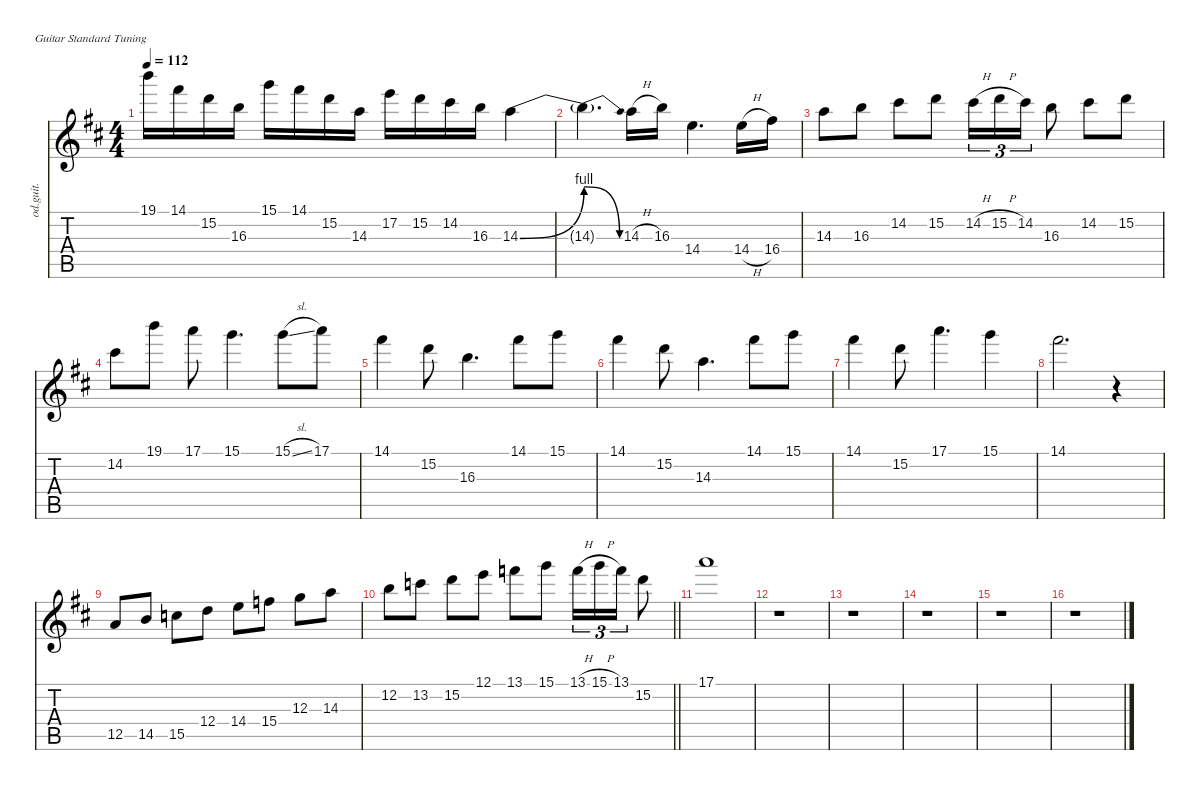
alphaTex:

\defaultSystemsLayout 4
\hideDynamics
\bracketExtendMode nobrackets
\otherSystemsTrackNameOrientation horizontal
\track ("Kirk - Lead Distortion" "od.guit.") {instrument distortionguitar}
\staff {score tabs}
\tuning (E4 B3 G3 D3 A2 E2)
\ts (4 4)
\tempo 112
\clef g2
\ks bminor
19.1{acc forcenatural}.16{dy f beam Down} 14.1{acc #}.16{beam Down} 15.2{acc forcenatural}.16{beam Down} 16.3{acc forcenatural}.16{beam Down} 15.1{acc forcenatural}.16{beam Down} 14.1{acc #}.16{beam Down} 15.2{acc forcenatural}.16{beam Down} 14.3{acc forcenatural}.16{beam Down} 17.2{acc forcenatural}.16{beam Down} 15.2{acc forcenatural}.16{beam Down} 14.2{acc #}.16{beam Down} 16.3{acc forcenatural}.16{beam Down} 14.3{be (bend 6 0 30 4) acc forcenatural}.4{beam Down} |
14.3{be (release 1.2 4 16.2 0) t}.4{d beam Down} 14.3{h acc forcenatural}.16{beam Down} 16.3{acc forcenatural}.16{beam Down} 14.4{acc forcenatural}.4{d beam Down} 14.4{h acc forcenatural}.16{beam Down} 16.4{acc #}.16{beam Down} |
14.3{acc forcenatural}.8{beam Down} 16.3{acc forcenatural}.8{beam Down} 14.2{acc #}.8{beam Down} 15.2{acc forcenatural}.8{beam Down} 14.2{h acc #}.16{tu (3 2) beam Down} 15.2{h acc forcenatural}.16{tu (3 2) beam Down} 14.2{acc #}.16{tu (3 2) beam Down} 16.3{acc forcenatural}.8{beam Down} 14.2{acc #}.8{beam Down} 15.2{acc forcenatural}.8{beam Down} |
14.2{acc #}.8{beam Down} 19.1{acc forcenatural}.8{beam Down} 17.1{acc forcenatural}.8{beam Down} 15.1{acc forcenatural}.4{d beam Down} 15.1{sl acc forcenatural}.8{beam Down} 17.1{acc forcenatural}.8{beam Down} |
14.1{acc #}.4{beam Down} 15.2{acc forcenatural}.8{beam Down} 16.3{acc forcenatural}.4{d beam Down} 14.1{acc #}.8{beam Down} 15.1{acc forcenatural}.8{beam Down} |
14.1{acc #}.4{beam Down} 15.2{acc forcenatural}.8{beam Down} 14.3{acc forcenatural}.4{d beam Down} 14.1{acc #}.8{beam Down} 15.1{acc forcenatural}.8{beam Down} |
14.1{acc #}.4{beam Down} 15.2{acc forcenatural}.8{beam Down} 17.1{acc forcenatural}.4{d beam Down} 15.1{acc forcenatural}.4{beam Down} |
14.1{acc #}.2{d beam Down} r.4{beam Down} |
12.5{acc forcenatural}.8{beam Up} 14.5{acc forcenatural}.8{beam Up} 15.5{acc forcenatural}.8{beam Down} 12.4{acc forcenatural}.8{beam Down} 14.4{acc forcenatural}.8{beam Down} 15.4{acc forcenatural}.8{beam Down} 12.3{acc forcenatural}.8{beam Down} 14.3{acc forcenatural}.8{beam Down} |
\barLineRight lightlight
12.2{acc forcenatural}.8{beam Down} 13.2{acc forcenatural}.8{beam Down} 15.2{acc forcenatural}.8{beam Down} 12.1{acc forcenatural}.8{beam Down} 13.1{acc forcenatural}.8{beam Down} 15.1{acc forcenatural}.8{beam Down} 13.1{h acc forcenatural}.16{tu (3 2) beam Down} 15.1{h acc forcenatural}.16{tu (3 2) beam Down} 13.1{acc forcenatural}.16{tu (3 2) beam Down} 15.2{acc forcenatural}.8{beam Down} |
17.1{acc forcenatural}.1{dy mf beam Down} |
r.1{beam Down} |
r.1{beam Down} |
r.1{beam Down} |
r.1{beam Down} |
r.1{beam Down}
